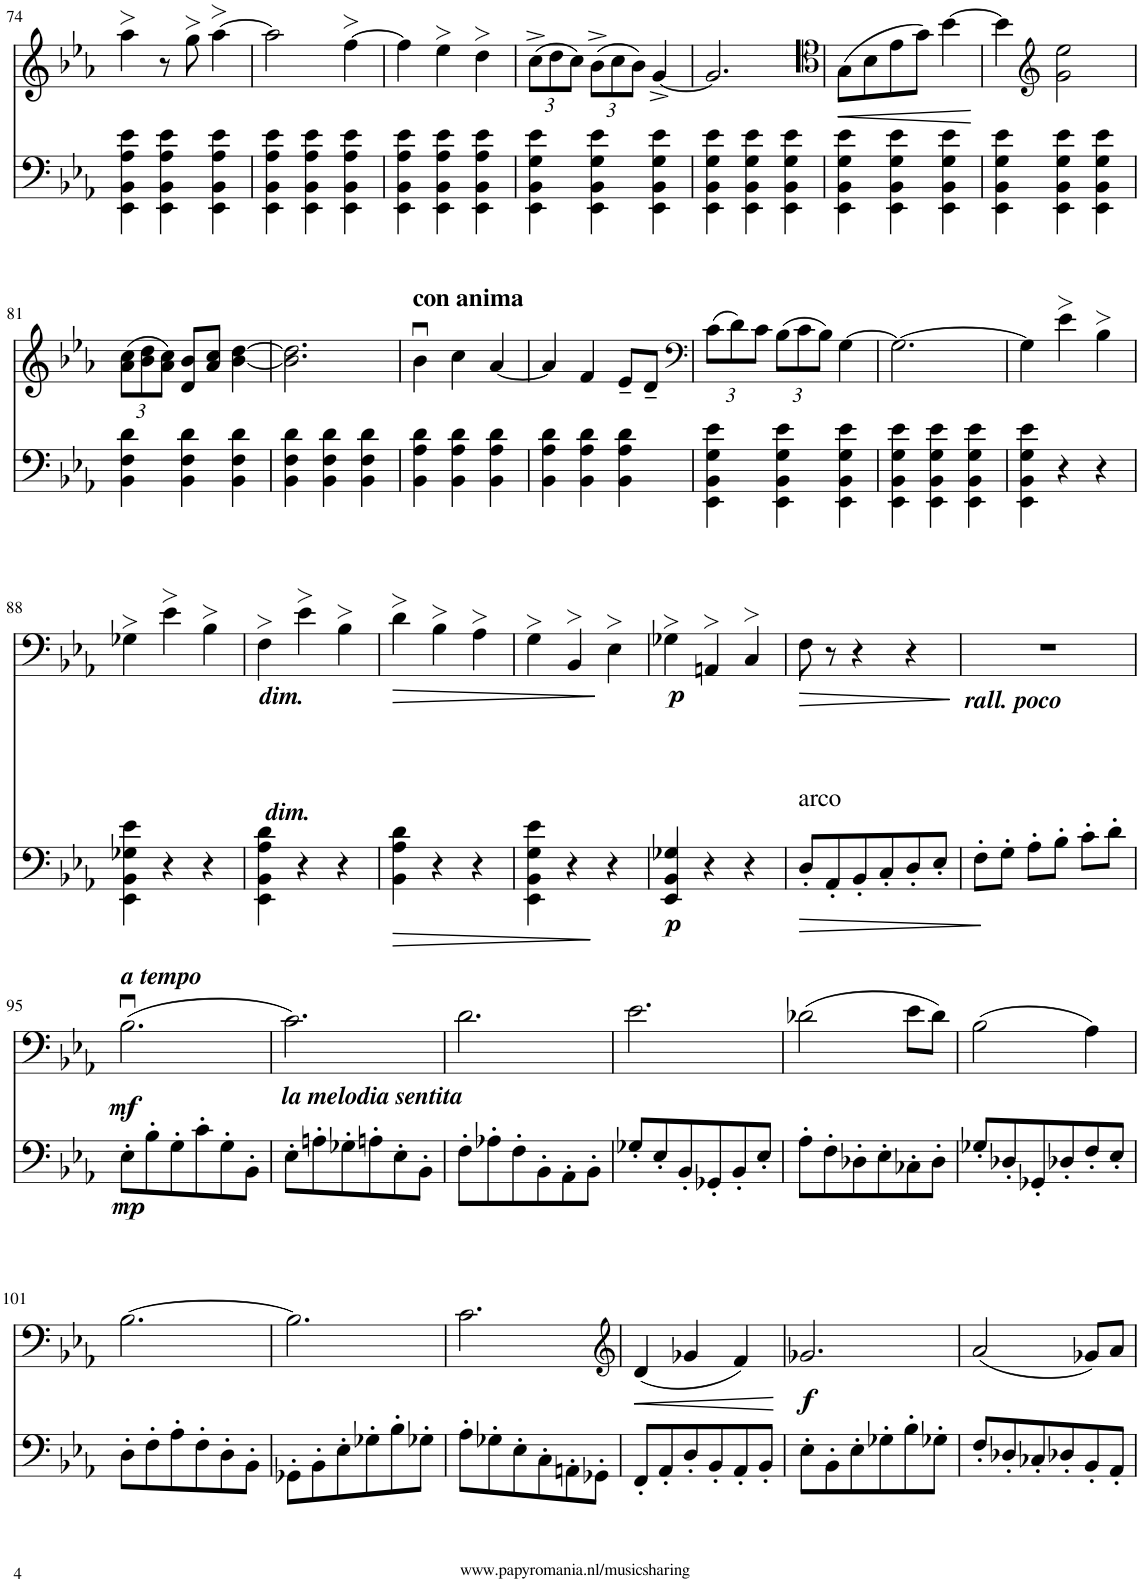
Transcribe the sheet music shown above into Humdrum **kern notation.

**kern	**dynam	**kern	**dynam
*part2	*part2	*part1	*part1
*staff2	*staff2	*staff1	*staff1
*I"Cello 2	*	*I"Cello 1	*
!!LO:PB:g=z
*clefF4	*	*clefG2	*
*k[b-e-a-]	*	*k[b-e-a-]	*
*M3/4	*	*M3/4	*
=74	=74	=74	=74
4EE-\ 4BB-\ 4A-\ 4e-\	.	4aa->\	.
4EE-\ 4BB-\ 4A-\ 4e-\	.	8r	.
.	.	8gg>\	.
4EE-\ 4BB-\ 4A-\ 4e-\	.	[4aa->\	.
=75	=75	=75	=75
4EE-\ 4BB-\ 4A-\ 4e-\	.	2aa-\]	.
4EE-\ 4BB-\ 4A-\ 4e-\	.	.	.
4EE-\ 4BB-\ 4A-\ 4e-\	.	[4ff>\	.
=76	=76	=76	=76
4EE-\ 4BB-\ 4A-\ 4e-\	.	4ff\]	.
4EE-\ 4BB-\ 4A-\ 4e-\	.	4ee->\	.
4EE-\ 4BB-\ 4A-\ 4e-\	.	4dd>\	.
=77	=77	=77	=77
*	*	*Xbrackettup	*
4EE-\ 4BB-\ 4G\ 4e-\	.	(12cc^\L	.
.	.	12dd\	.
.	.	12cc\J)	.
4EE-\ 4BB-\ 4G\ 4e-\	.	(12b-^\L	.
.	.	12cc\	.
.	.	12b-\J)	.
4EE-\ 4BB-\ 4G\ 4e-\	.	[4g^/	.
=78	=78	=78	=78
4EE-\ 4BB-\ 4G\ 4e-\	.	2.g/]	.
4EE-\ 4BB-\ 4G\ 4e-\	.	.	.
4EE-\ 4BB-\ 4G\ 4e-\	.	.	.
=79	=79	=79	=79
*	*	*clefC4	*
!	!	!	!LO:HP:b
4EE-\ 4BB-\ 4G\ 4e-\	.	(8G\L	<
.	.	8B-\	.
4EE-\ 4BB-\ 4G\ 4e-\	.	8e-\	.
.	.	8g\J)	.
4EE-\ 4BB-\ 4G\ 4e-\	.	[4b-\	.
.	.	.	[
=80	=80	=80	=80
4EE-\ 4BB-\ 4G\ 4e-\	.	4b-\]	.
*	*	*clefG2	*
4EE-\ 4BB-\ 4G\ 4e-\	.	2g\ 2ee-\	.
4EE-\ 4BB-\ 4G\ 4e-\	.	.	.
!!LO:LB:g=z
=81	=81	=81	=81
4BB-\ 4F\ 4d\	.	(12a-\ 12cc\L	.
.	.	12b-\ 12dd\	.
.	.	12a-\ 12cc\J)	.
4BB-\ 4F\ 4d\	.	8d/ 8b-/L	.
.	.	8a-/ 8cc/J	.
4BB-\ 4F\ 4d\	.	[4b-\ [4dd\	.
=82	=82	=82	=82
4BB-\ 4F\ 4d\	.	2.b-\] 2.dd\]	.
4BB-\ 4F\ 4d\	.	.	.
4BB-\ 4F\ 4d\	.	.	.
=83	=83	=83	=83
!	!	!LO:TX:a:B:t=con anima	!
4BB-\ 4A-\ 4d\	.	4b-u\	.
4BB-\ 4A-\ 4d\	.	4cc\	.
4BB-\ 4A-\ 4d\	.	[4a-/	.
=84	=84	=84	=84
4BB-\ 4A-\ 4d\	.	4a-/]	.
4BB-\ 4A-\ 4d\	.	4f/	.
4BB-\ 4A-\ 4d\	.	8e-~/L	.
.	.	8d~/J	.
=85	=85	=85	=85
*	*	*clefF4	*
4EE-\ 4BB-\ 4G\ 4e-\	.	(12c\L	.
.	.	12d\)	.
.	.	12c\J	.
4EE-\ 4BB-\ 4G\ 4e-\	.	(12B-\L	.
.	.	12c\	.
.	.	12B-\J)	.
4EE-\ 4BB-\ 4G\ 4e-\	.	[4G\	.
=86	=86	=86	=86
4EE-\ 4BB-\ 4G\ 4e-\	.	2.G\_	.
4EE-\ 4BB-\ 4G\ 4e-\	.	.	.
4EE-\ 4BB-\ 4G\ 4e-\	.	.	.
=87	=87	=87	=87
4EE-\ 4BB-\ 4G\ 4e-\	.	4G\]	.
4r	.	4e->\	.
4r	.	4B->\	.
!!LO:LB:g=z
=88	=88	=88	=88
4EE-\ 4BB-\ 4G-X\ 4e-\	.	4G-X>\	.
4r	.	4e->\	.
4r	.	4B->\	.
=89	=89	=89	=89
!	!	!LO:TX:b:Bi:t=dim.	!
!	!	!LO:TX:b:Bi:t=dim.	!
4EE-\ 4BB-\ 4A-\ 4d\	.	4F>\	.
4r	.	4e->\	.
4r	.	4B->\	.
=90	=90	=90	=90
!	!LO:HP:b	!	!LO:HP:b
4BB-\ 4A-\ 4d\	>	4d>\	>
4r	.	4B->\	.
4r	.	4A->\	.
.	]	.	]
=91	=91	=91	=91
4EE-\ 4BB-\ 4G\ 4e-\	.	4G>\	.
4r	.	4BB->/	.
4r	.	4E->\	.
=92	=92	=92	=92
!	!LO:DY:b	!	!LO:DY:b
4EE-/ 4BB-/ 4G-X/	p	4G-X>\	p
4r	.	4AAn>/	.
4r	.	4C>/	.
=93	=93	=93	=93
!LO:TX:a:t=arco	!	!	!
!	!LO:HP:b	!	!LO:HP:b
8D'/L	>	8F\	>
8AA-'/	.	8r	.
8BB-'/	.	4r	.
8C'/	.	.	.
8D'/	.	4r	.
8E-'/J	.	.	.
.	]	.	]
=94	=94	=94	=94
!	!	!LO:TX:b:Bi:t=rall. poco	!
8F'\L	.	2.r	.
8G'\J	.	.	.
8A-'\L	.	.	.
8B-'\J	.	.	.
8c'\L	.	.	.
8d'\J	.	.	.
!!LO:LB:g=z
=95	=95	=95	=95
!	!	!LO:TX:a:Bi:t=a tempo	!
!	!LO:DY:b	!	!LO:DY:b
8E-'\L	mp	(2.B-u\	mf
8B-'\	.	.	.
8G'\	.	.	.
8c'\	.	.	.
8G'\	.	.	.
8BB-'\J	.	.	.
=96	=96	=96	=96
!	!	!LO:TX:b:Bi:t=la melodia sentita	!
8E-'\L	.	2.c\)	.
8An'\	.	.	.
8G-X'\	.	.	.
8An'\	.	.	.
8E-'\	.	.	.
8BB-'\J	.	.	.
=97	=97	=97	=97
8F'\L	.	2.d\	.
8A-X'\	.	.	.
8F'\	.	.	.
8BB-'\	.	.	.
8AA-'\	.	.	.
8BB-'\J	.	.	.
=98	=98	=98	=98
8G-X'/L	.	2.e-\	.
8E-'/	.	.	.
8BB-'/	.	.	.
8GG-X'/	.	.	.
8BB-'/	.	.	.
8E-'/J	.	.	.
=99	=99	=99	=99
8A-'\L	.	(2d-X\	.
8F'\	.	.	.
8D-X'\	.	.	.
8E-'\	.	.	.
8C-X'\	.	8e-\L	.
8D-'\J	.	8d-\J)	.
=100	=100	=100	=100
8G-X'/L	.	(2B-\	.
8D-X'/	.	.	.
8GG-X'/	.	.	.
8D-X'/	.	.	.
8F'/	.	4A-\)	.
8E-'/J	.	.	.
!!LO:LB:g=z
=101	=101	=101	=101
8D'\L	.	[2.B-\	.
8F'\	.	.	.
8A-'\	.	.	.
8F'\	.	.	.
8D'\	.	.	.
8BB-'\J	.	.	.
=102	=102	=102	=102
8GG-X'\L	.	2.B-\]	.
8BB-'\	.	.	.
8E-'\	.	.	.
8G-X'\	.	.	.
8B-'\	.	.	.
8G-X'\J	.	.	.
=103	=103	=103	=103
8A-'\L	.	2.c\	.
8G-X'\	.	.	.
8E-'\	.	.	.
8C'\	.	.	.
8AAn'\	.	.	.
8GG-X'\J	.	.	.
=104	=104	=104	=104
*	*	*clefG2	*
!	!	!	!LO:HP:b
8FF'/L	.	(4d/	<
8AA-'/	.	.	.
8D'/	.	4g-X/	.
8BB-'/	.	.	.
8AA-'/	.	4f/)	.
8BB-'/J	.	.	.
.	.	.	[
=105	=105	=105	=105
!	!	!	!LO:DY:b
8E-'\L	.	2.g-X/	f
8BB-'\	.	.	.
8E-'\	.	.	.
8G-X'\	.	.	.
8B-'\	.	.	.
8G-X'\J	.	.	.
=106	=106	=106	=106
8F'/L	.	(2a-/	.
8D-X'/	.	.	.
8C-X'/	.	.	.
8D-X'/	.	.	.
8BB-'/	.	8g-X/L)	.
8AA-'/J	.	8a-/J	.
=	=	=	=
*-	*-	*-	*-
